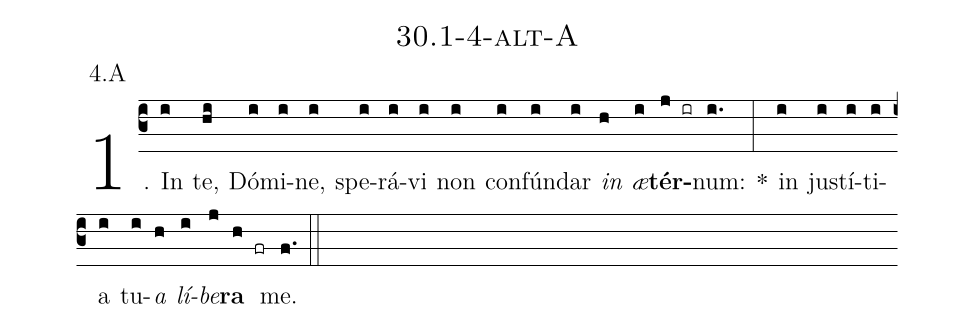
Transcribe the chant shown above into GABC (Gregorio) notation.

name: 30.1-4-alt-A;
annotation: 4.A;
%%
(c3)1. In(i) te,(hi) Dó(i)mi(i)ne,(i) spe(i)rá(i)vi(i) non(i) con(i)fún(i)dar(i) <i>in</i>(h) <i>æ</i>(i)<b>tér</b>(j ir)num:(i.) *(:) in(i) jus(i)tí(i)ti(i)a(i) tu(i)<i>a</i>(h) <i>lí</i>(i)<i>be</i>(j)<b>ra</b>(h fr) me.(f.) (::)
